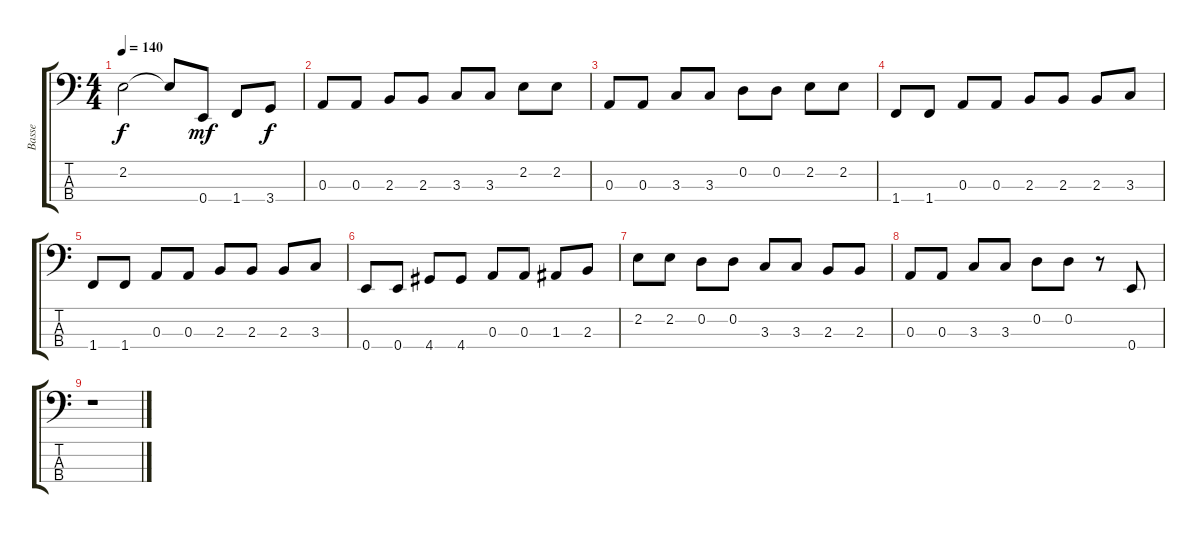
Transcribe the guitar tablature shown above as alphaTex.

\track ("Basse" "Basse") {instrument electricbassfinger}
\staff {score tabs}
\tuning (G2 D2 A1 E1) {hide}
\ts (4 4)
\tempo 140
\clef f4
\ks c
2.2.2{dy f} 2.2{t}.8 0.4.8{dy mf} 1.4.8 3.4.8{dy f} |
0.3.8 0.3.8 2.3.8 2.3.8 3.3.8 3.3.8 2.2.8 2.2.8 |
0.3.8 0.3.8 3.3.8 3.3.8 0.2.8 0.2.8 2.2.8 2.2.8 |
1.4.8 1.4.8 0.3.8 0.3.8 2.3.8 2.3.8 2.3.8 3.3.8 |
1.4.8 1.4.8 0.3.8 0.3.8 2.3.8 2.3.8 2.3.8 3.3.8 |
0.4.8 0.4.8 4.4.8 4.4.8 0.3.8 0.3.8 1.3.8 2.3.8 |
2.2.8 2.2.8 0.2.8 0.2.8 3.3.8 3.3.8 2.3.8 2.3.8 |
0.3.8 0.3.8 3.3.8 3.3.8 0.2.8 0.2.8 r.8 0.4.8 |
r.1
